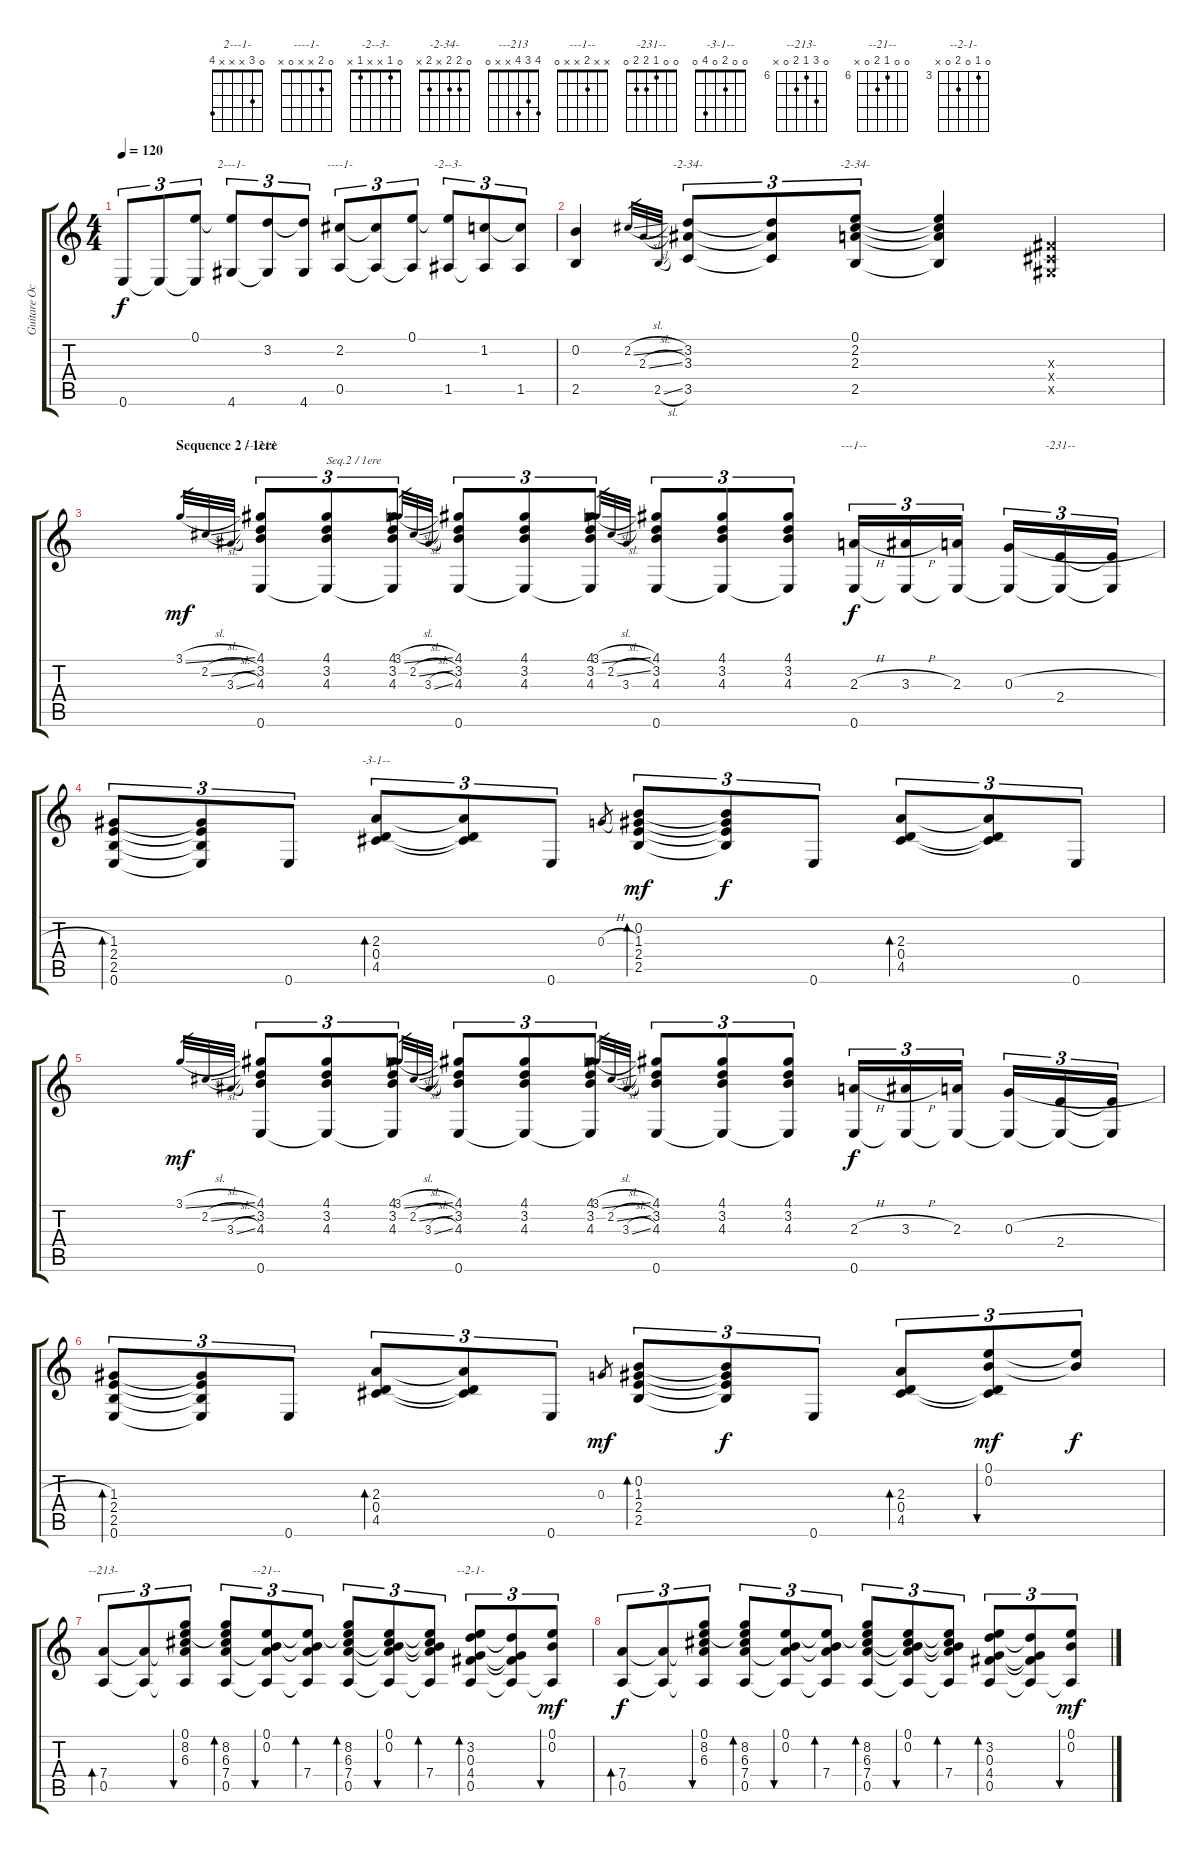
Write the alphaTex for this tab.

\track ("Guitare Octobre 2000" "Guitare Oc") {instrument acousticguitarnylon}
\staff {score tabs}
\tuning (E4 B3 G3 D3 A2 E2) {hide}
\chord ("2---1-" 0 3 x x x 4)
\chord ("----1-" 0 2 x x 0 x)
\chord ("-2--3-" 0 1 x x 1 x)
\chord ("-2-34-" 0 3 3 x 3 x)
\chord ("-2-34-" 0 2 2 x 2 x)
\chord ("---213" 4 3 4 x x 0)
\chord ("---1--" x x 2 x x 0)
\chord ("-231--" 0 0 1 2 2 0)
\chord ("-3-1--" 0 0 2 0 4 0)
\chord ("--213-" 0 8 6 7 0 x) {firstfret 6}
\chord ("--21--" 0 0 6 7 0 x) {firstfret 6}
\chord ("--2-1-" 0 3 0 4 0 x) {firstfret 3}
\ts (4 4)
\tempo 120
\clef g2
\ks c
0.6.8{tu (3 2) dy f} 0.6{t}.8{tu (3 2)} (0.1 0.6{t}).8{tu (3 2)} (0.1{t} 4.6).8{tu (3 2) ch "2---1-"} (3.2 4.6{t}).8{tu (3 2)} (3.2{t} 4.6).8{tu (3 2)} (2.2 0.5).8{tu (3 2) ch "----1-"} (2.2{t} 0.5{t}).8{tu (3 2)} (0.1 0.5{t}).8{tu (3 2)} (0.1{t} 1.5).8{tu (3 2) ch "-2--3-"} (1.2 1.5{t}).8{tu (3 2)} (1.2{t} 1.5).8{tu (3 2)} |
(0.2 2.5).4 2.2{sl}.32{gr} 2.3{sl}.32{gr} 2.5{sl}.32{gr} (3.2 3.3 3.5).8{tu (3 2) ch "-2-34-"} (3.2{t} 3.3{t} 3.5{t}).8{tu (3 2)} (0.1 2.2 2.3 2.5).8{tu (3 2) ch "-2-34-"} (0.1{t} 2.2{t} 2.3{t} 2.5{t}).4 (-1.3{x} -1.4{x} -1.5{x}).4 |
\section ("" "Sequence 2 / 1ere")
3.1{sl}.32{gr dy mf} 2.2{sl}.32{gr} 3.3{sl}.32{gr} (4.1 3.2 4.3 0.6).8{tu (3 2) ch "---213"} (4.1 3.2 4.3 0.6{t}).8{tu (3 2) txt "Seq.2 / 1ere"} (4.1 3.2 4.3 0.6{t}).8{tu (3 2)} 3.1{sl}.32{gr} 2.2{sl}.32{gr} 3.3{sl}.32{gr} (4.1 3.2 4.3 0.6).8{tu (3 2)} (4.1 3.2 4.3 0.6{t}).8{tu (3 2)} (4.1 3.2 4.3 0.6{t}).8{tu (3 2)} 3.1{sl}.32{gr} 2.2{sl}.32{gr} 3.3.32{gr} (4.1 3.2 4.3 0.6).8{tu (3 2)} (4.1 3.2 4.3 0.6{t}).8{tu (3 2)} (4.1 3.2 4.3 0.6{t}).8{tu (3 2)} (2.3{h} 0.6).16{tu (3 2) ch "---1--" dy f} (3.3{h} 0.6{t}).16{tu (3 2)} (2.3 0.6{t}).16{tu (3 2)} (0.3{h} 0.6{t}).16{tu (3 2)} (2.4 0.6{t}).16{tu (3 2) ch "-231--"} (2.4{t} 0.6{t}).16{tu (3 2)} |
(1.3 2.4 2.5 0.6).8{tu (3 2) bd 30} (1.3{t} 2.4{t} 2.5{t} 0.6{t}).8{tu (3 2)} 0.6.8{tu (3 2)} (2.3 0.4 4.5).8{tu (3 2) bd 30 ch "-3-1--"} (2.3{t} 0.4{t} 4.5{t}).8{tu (3 2)} 0.6.8{tu (3 2)} 0.3{h}.8{gr} (0.2 1.3 2.4 2.5).8{tu (3 2) bd 30 dy mf} (0.2{t} 1.3{t} 2.4{t} 2.5{t}).8{tu (3 2) dy f} 0.6.8{tu (3 2)} (2.3 0.4 4.5).8{tu (3 2) bd 30} (2.3{t} 0.4{t} 4.5{t}).8{tu (3 2)} 0.6.8{tu (3 2)} |
3.1{sl}.32{gr dy mf} 2.2{sl}.32{gr} 3.3{sl}.32{gr} (4.1 3.2 4.3 0.6).8{tu (3 2)} (4.1 3.2 4.3 0.6{t}).8{tu (3 2)} (4.1 3.2 4.3 0.6{t}).8{tu (3 2)} 3.1{sl}.32{gr} 2.2{sl}.32{gr} 3.3{sl}.32{gr} (4.1 3.2 4.3 0.6).8{tu (3 2)} (4.1 3.2 4.3 0.6{t}).8{tu (3 2)} (4.1 3.2 4.3 0.6{t}).8{tu (3 2)} 3.1{sl}.32{gr} 2.2{sl}.32{gr} 3.3{sl}.32{gr} (4.1 3.2 4.3 0.6).8{tu (3 2)} (4.1 3.2 4.3 0.6{t}).8{tu (3 2)} (4.1 3.2 4.3 0.6{t}).8{tu (3 2)} (2.3{h} 0.6).16{tu (3 2) dy f} (3.3{h} 0.6{t}).16{tu (3 2)} (2.3 0.6{t}).16{tu (3 2)} (0.3{h} 0.6{t}).16{tu (3 2)} (2.4 0.6{t}).16{tu (3 2)} (2.4{t} 0.6{t}).16{tu (3 2)} |
(1.3 2.4 2.5 0.6).8{tu (3 2) bd 60} (1.3{t} 2.4{t} 2.5{t} 0.6{t}).8{tu (3 2)} 0.6.8{tu (3 2)} (2.3 0.4 4.5).8{tu (3 2) bd 60} (2.3{t} 0.4{t} 4.5{t}).8{tu (3 2)} 0.6.8{tu (3 2)} 0.3.8{gr dy mf} (0.2 1.3 2.4 2.5).8{tu (3 2) bd 60} (0.2{t} 1.3{t} 2.4{t} 2.5{t}).8{tu (3 2) dy f} 0.6.8{tu (3 2)} (2.3 0.4 4.5).8{tu (3 2) bd 30} (0.1 0.2 0.4{t} 4.5{t}).8{tu (3 2) bu 120 dy mf} (0.1{t} 0.2{t}).8{tu (3 2) dy f} |
(7.4 0.5).8{tu (3 2) bd 30 ch "--213-"} (7.4{t} 0.5{t}).8{tu (3 2)} (0.1 8.2 6.3 7.4{t} 0.5{t}).8{tu (3 2) bu 30} (0.1{t} 8.2 6.3 7.4 0.5).8{tu (3 2) bd 30} (0.1 0.2 7.4{t} 0.5{t}).8{tu (3 2) bu 30 ch "--21--"} (0.1{t} 0.2{t} 7.4 0.5{t}).8{tu (3 2) bd 30} (0.1{t} 8.2 6.3 7.4 0.5).8{tu (3 2) bd 30} (0.1 0.2 6.3{t} 7.4{t} 0.5{t}).8{tu (3 2) bu 30} (0.1{t} 0.2{t} 6.3{t} 7.4 0.5{t}).8{tu (3 2) bd 30} (0.1{t} 3.2 0.3 4.4 0.5).8{tu (3 2) bd 30 ch "--2-1-"} (3.2{t} 0.3{t} 4.4{t} 0.5{t}).8{tu (3 2)} (0.1 0.2 0.5{t}).8{tu (3 2) bu 30 dy mf} |
(7.4 0.5).8{tu (3 2) bd 30 dy f} (7.4{t} 0.5{t}).8{tu (3 2)} (0.1 8.2 6.3 7.4{t} 0.5{t}).8{tu (3 2) bu 30} (0.1{t} 8.2 6.3 7.4 0.5).8{tu (3 2) bd 30} (0.1 0.2 7.4{t} 0.5{t}).8{tu (3 2) bu 30} (0.1{t} 0.2{t} 7.4 0.5{t}).8{tu (3 2) bd 30} (0.1{t} 8.2 6.3 7.4 0.5).8{tu (3 2) bd 30} (0.1 0.2 6.3{t} 7.4{t} 0.5{t}).8{tu (3 2) bu 30} (0.1{t} 0.2{t} 6.3{t} 7.4 0.5{t}).8{tu (3 2) bd 30} (0.1{t} 3.2 0.3 4.4 0.5).8{tu (3 2) bd 30} (3.2{t} 0.3{t} 4.4{t} 0.5{t}).8{tu (3 2)} (0.1 0.2 0.5{t}).8{tu (3 2) bu 30 dy mf}
